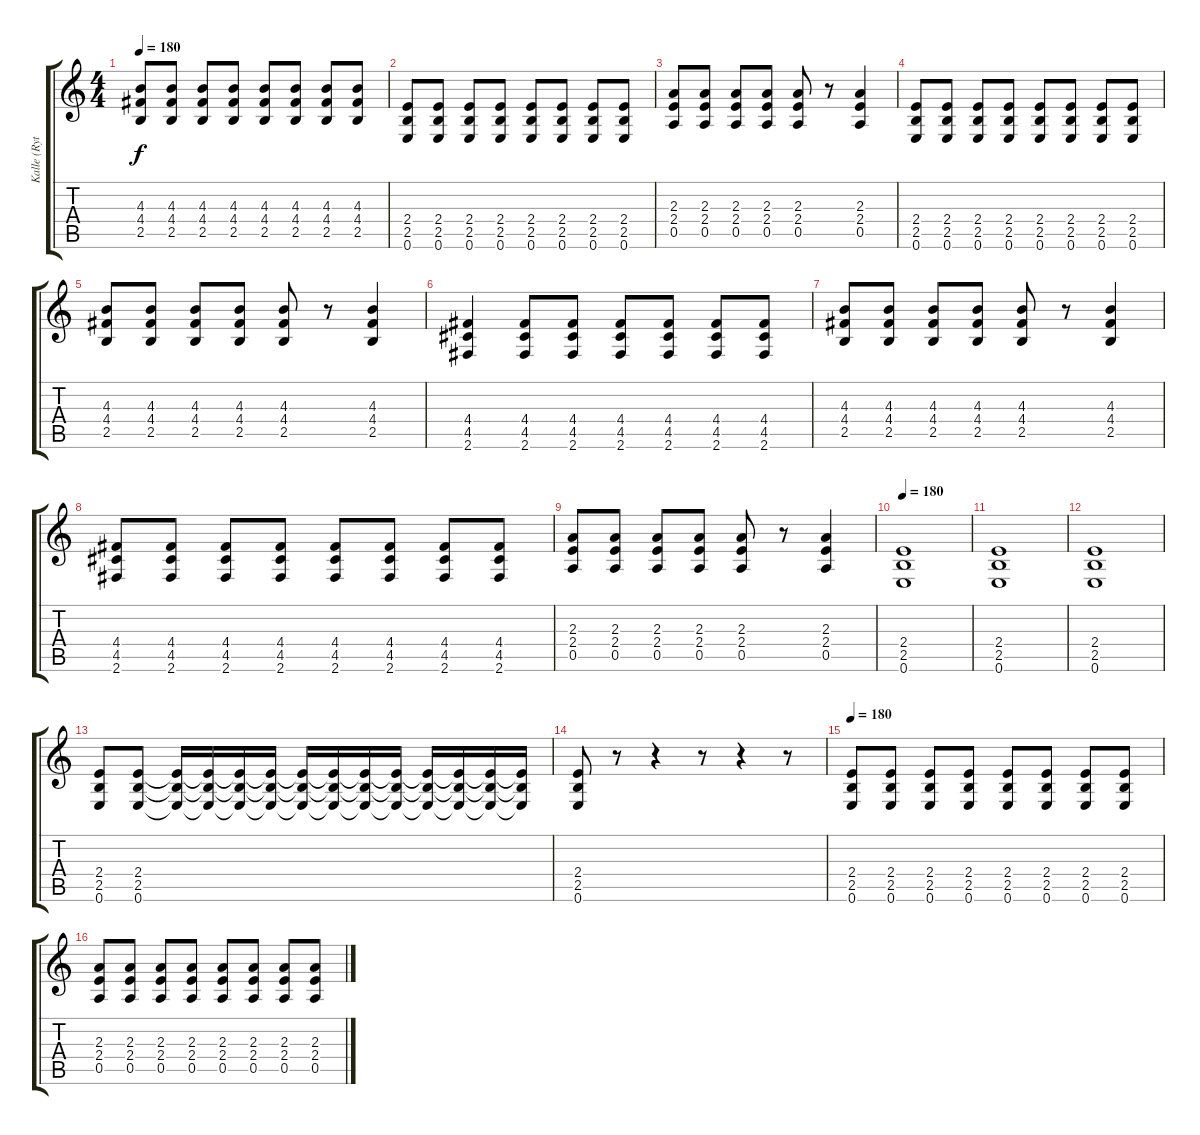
\track ("Kalle (Rythm)" "Kalle (Ryt") {instrument distortionguitar}
\staff {score tabs}
\tuning (E4 B3 G3 D3 A2 E2) {hide}
\ts (4 4)
\tempo 180
\clef g2
\ks c
(4.3 4.4 2.5).8{dy f} (4.3 4.4 2.5).8 (4.3 4.4 2.5).8 (4.3 4.4 2.5).8 (4.3 4.4 2.5).8 (4.3 4.4 2.5).8 (4.3 4.4 2.5).8 (4.3 4.4 2.5).8 |
(2.4 2.5 0.6).8 (2.4 2.5 0.6).8 (2.4 2.5 0.6).8 (2.4 2.5 0.6).8 (2.4 2.5 0.6).8 (2.4 2.5 0.6).8 (2.4 2.5 0.6).8 (2.4 2.5 0.6).8 |
(2.3 2.4 0.5).8 (2.3 2.4 0.5).8 (2.3 2.4 0.5).8 (2.3 2.4 0.5).8 (2.3 2.4 0.5).8 r.8 (2.3 2.4 0.5).4 |
(2.4 2.5 0.6).8 (2.4 2.5 0.6).8 (2.4 2.5 0.6).8 (2.4 2.5 0.6).8 (2.4 2.5 0.6).8 (2.4 2.5 0.6).8 (2.4 2.5 0.6).8 (2.4 2.5 0.6).8 |
(4.3 4.4 2.5).8 (4.3 4.4 2.5).8 (4.3 4.4 2.5).8 (4.3 4.4 2.5).8 (4.3 4.4 2.5).8 r.8 (4.3 4.4 2.5).4 |
(4.4 4.5 2.6).4 (4.4 4.5 2.6).8 (4.4 4.5 2.6).8 (4.4 4.5 2.6).8 (4.4 4.5 2.6).8 (4.4 4.5 2.6).8 (4.4 4.5 2.6).8 |
(4.3 4.4 2.5).8 (4.3 4.4 2.5).8 (4.3 4.4 2.5).8 (4.3 4.4 2.5).8 (4.3 4.4 2.5).8 r.8 (4.3 4.4 2.5).4 |
(4.4 4.5 2.6).8 (4.4 4.5 2.6).8 (4.4 4.5 2.6).8 (4.4 4.5 2.6).8 (4.4 4.5 2.6).8 (4.4 4.5 2.6).8 (4.4 4.5 2.6).8 (4.4 4.5 2.6).8 |
(2.3 2.4 0.5).8 (2.3 2.4 0.5).8 (2.3 2.4 0.5).8 (2.3 2.4 0.5).8 (2.3 2.4 0.5).8 r.8 (2.3 2.4 0.5).4 |
\tempo 180
(2.4 2.5 0.6).1 |
(2.4 2.5 0.6).1 |
(2.4 2.5 0.6).1 |
(2.4 2.5 0.6).8 (2.4 2.5 0.6).8 (2.4{t} 2.5{t} 0.6{t}).16 (2.4{t} 2.5{t} 0.6{t}).16 (2.4{t} 2.5{t} 0.6{t}).16 (2.4{t} 2.5{t} 0.6{t}).16 (2.4{t} 2.5{t} 0.6{t}).16 (2.4{t} 2.5{t} 0.6{t}).16 (2.4{t} 2.5{t} 0.6{t}).16 (2.4{t} 2.5{t} 0.6{t}).16 (2.4{t} 2.5{t} 0.6{t}).16 (2.4{t} 2.5{t} 0.6{t}).16 (2.4{t} 2.5{t} 0.6{t}).16 (2.4{t} 2.5{t} 0.6{t}).16 |
(2.4 2.5 0.6).8 r.8 r.4 r.8 r.4 r.8 |
\tempo 180
(2.4 2.5 0.6).8 (2.4 2.5 0.6).8 (2.4 2.5 0.6).8 (2.4 2.5 0.6).8 (2.4 2.5 0.6).8 (2.4 2.5 0.6).8 (2.4 2.5 0.6).8 (2.4 2.5 0.6).8 |
(2.3 2.4 0.5).8 (2.3 2.4 0.5).8 (2.3 2.4 0.5).8 (2.3 2.4 0.5).8 (2.3 2.4 0.5).8 (2.3 2.4 0.5).8 (2.3 2.4 0.5).8 (2.3 2.4 0.5).8
